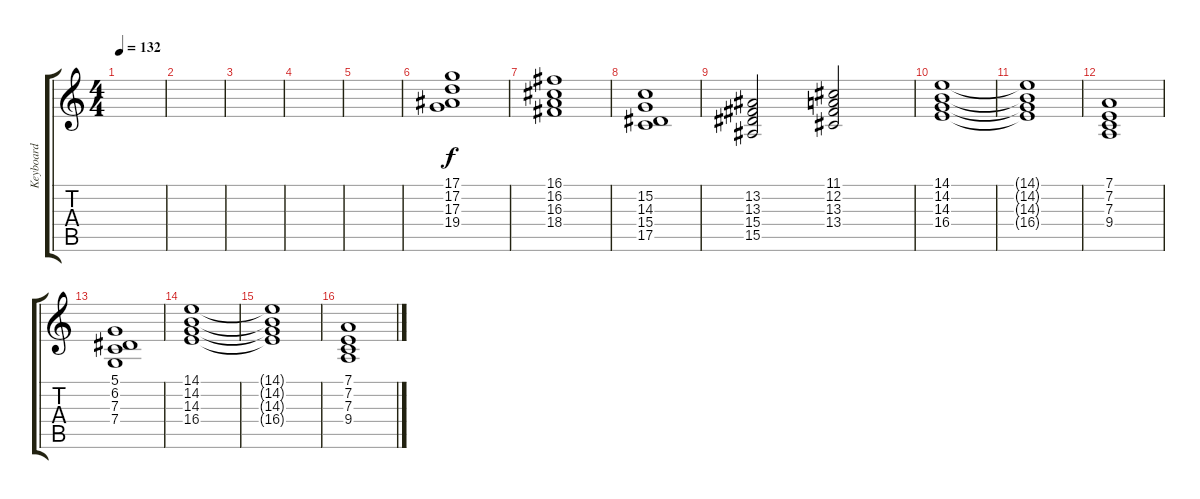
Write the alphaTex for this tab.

\track ("Keyboard" "Keyboard") {instrument choiraahs}
\staff {score tabs}
\tuning (D4 A3 F3 C3 G2 D2) {hide}
\ts (4 4)
\tempo 132
\clef g2
\ks c
|
|
|
|
|
(17.1 17.2 17.3 19.4).1 |
(16.1 16.2 16.3 18.4).1 |
(15.2 14.3 15.4 17.5).1 |
(13.2 13.3 15.4 15.5).2 (11.1 12.2 13.3 13.4).2 |
(14.1 14.2 14.3 16.4).1 |
(14.1{t} 14.2{t} 14.3{t} 16.4{t}).1 |
(7.1 7.2 7.3 9.4).1 |
(5.1 6.2 7.3 7.4).1 |
(14.1 14.2 14.3 16.4).1 |
(14.1{t} 14.2{t} 14.3{t} 16.4{t}).1 |
(7.1 7.2 7.3 9.4).1
